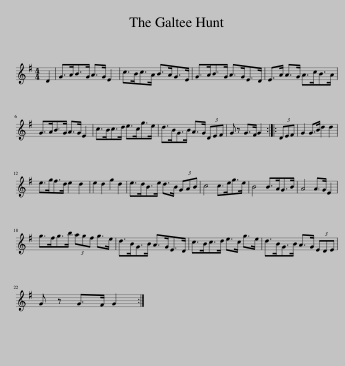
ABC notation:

X:1
L:1/8
M:4/4
I:linebreak $
K:G
V:1 treble
V:1
 D2 | G>AB>G A>G E2 | c>Bc>A B>AG>E | G>AB>G A>GE>D | E>A A>G A>cB>A |$ %5
 G>AB>G A>G E2 | c>Bc>d e>cg>e | d>BG>B A>G (3DEF | G z G>F G2 :: (3DEF | %10
 G2 G>B d2 d2 |$ e>gf>d e2 d2 | e2 d2 g2 d2 | e>dB>e d>B (3GAB | c4 c>eg>e | %15
 B4 B>AG>B | A4 A>G E2 |$ g>fg>b (3agf g>e | d>BG>B A>GE>D | c>Bc>d e>c g>e | %20
 d>BG>B A>G (3EDE |$ G z G>F G2 :| %22
